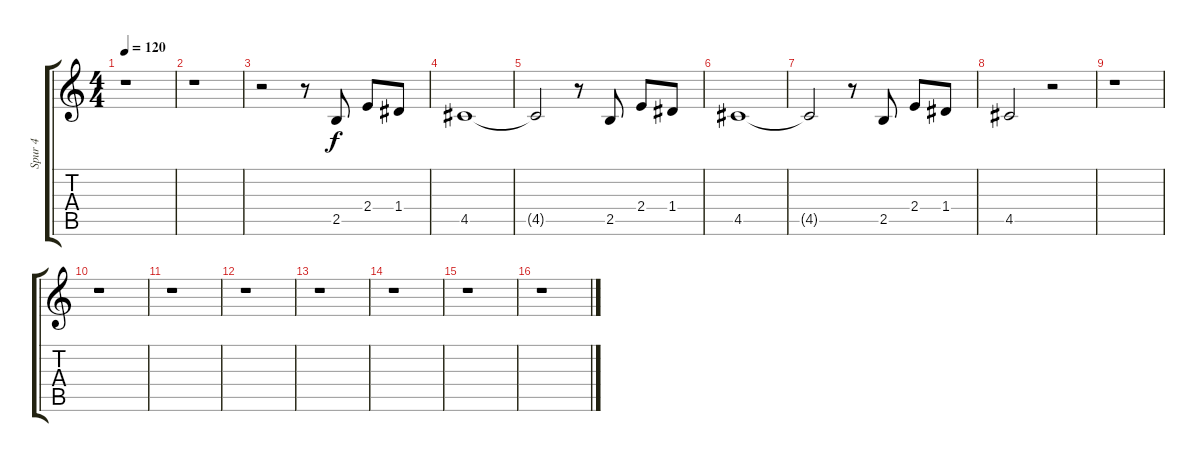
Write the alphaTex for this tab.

\track ("Spur 4" "Spur 4") {instrument acousticguitarnylon}
\staff {score tabs}
\tuning (E4 B3 G3 D3 A2 E2) {hide}
\ts (4 4)
\tempo 120
\clef g2
\ks c
r.1{dy f instrument acousticguitarnylon} |
r.1 |
r.2 r.8 2.5.8 2.4.8 1.4.8 |
4.5.1 |
4.5{t}.2 r.8 2.5.8 2.4.8 1.4.8 |
4.5.1 |
4.5{t}.2 r.8 2.5.8 2.4.8 1.4.8 |
4.5.2 r.2 |
r.1 |
r.1 |
r.1 |
r.1 |
r.1 |
r.1 |
r.1 |
r.1
